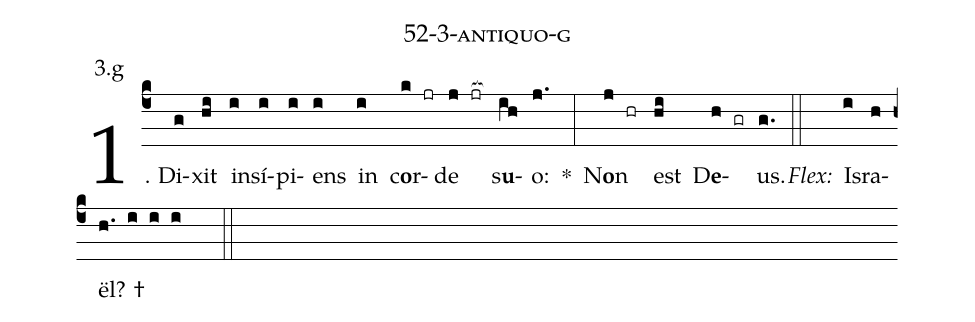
name: 52-3-antiquo-g;
annotation: 3.g;
%%
(c4)1. Di(g)xit(hi) in(i)sí(i)pi(i)ens(i) in(i) c<b>o</b>r(k jr)de(j jr[ocb:1{]) s<b>u</b>(ih[ocb:0}])o:(j.) *(:) N<b>o</b>n(j hr) est(hi) D<b>e</b>(h gr)us.(g.) (::)
<i>Flex:</i>()  Is(i)ra(h)ël? †(h. i i i  ::)
